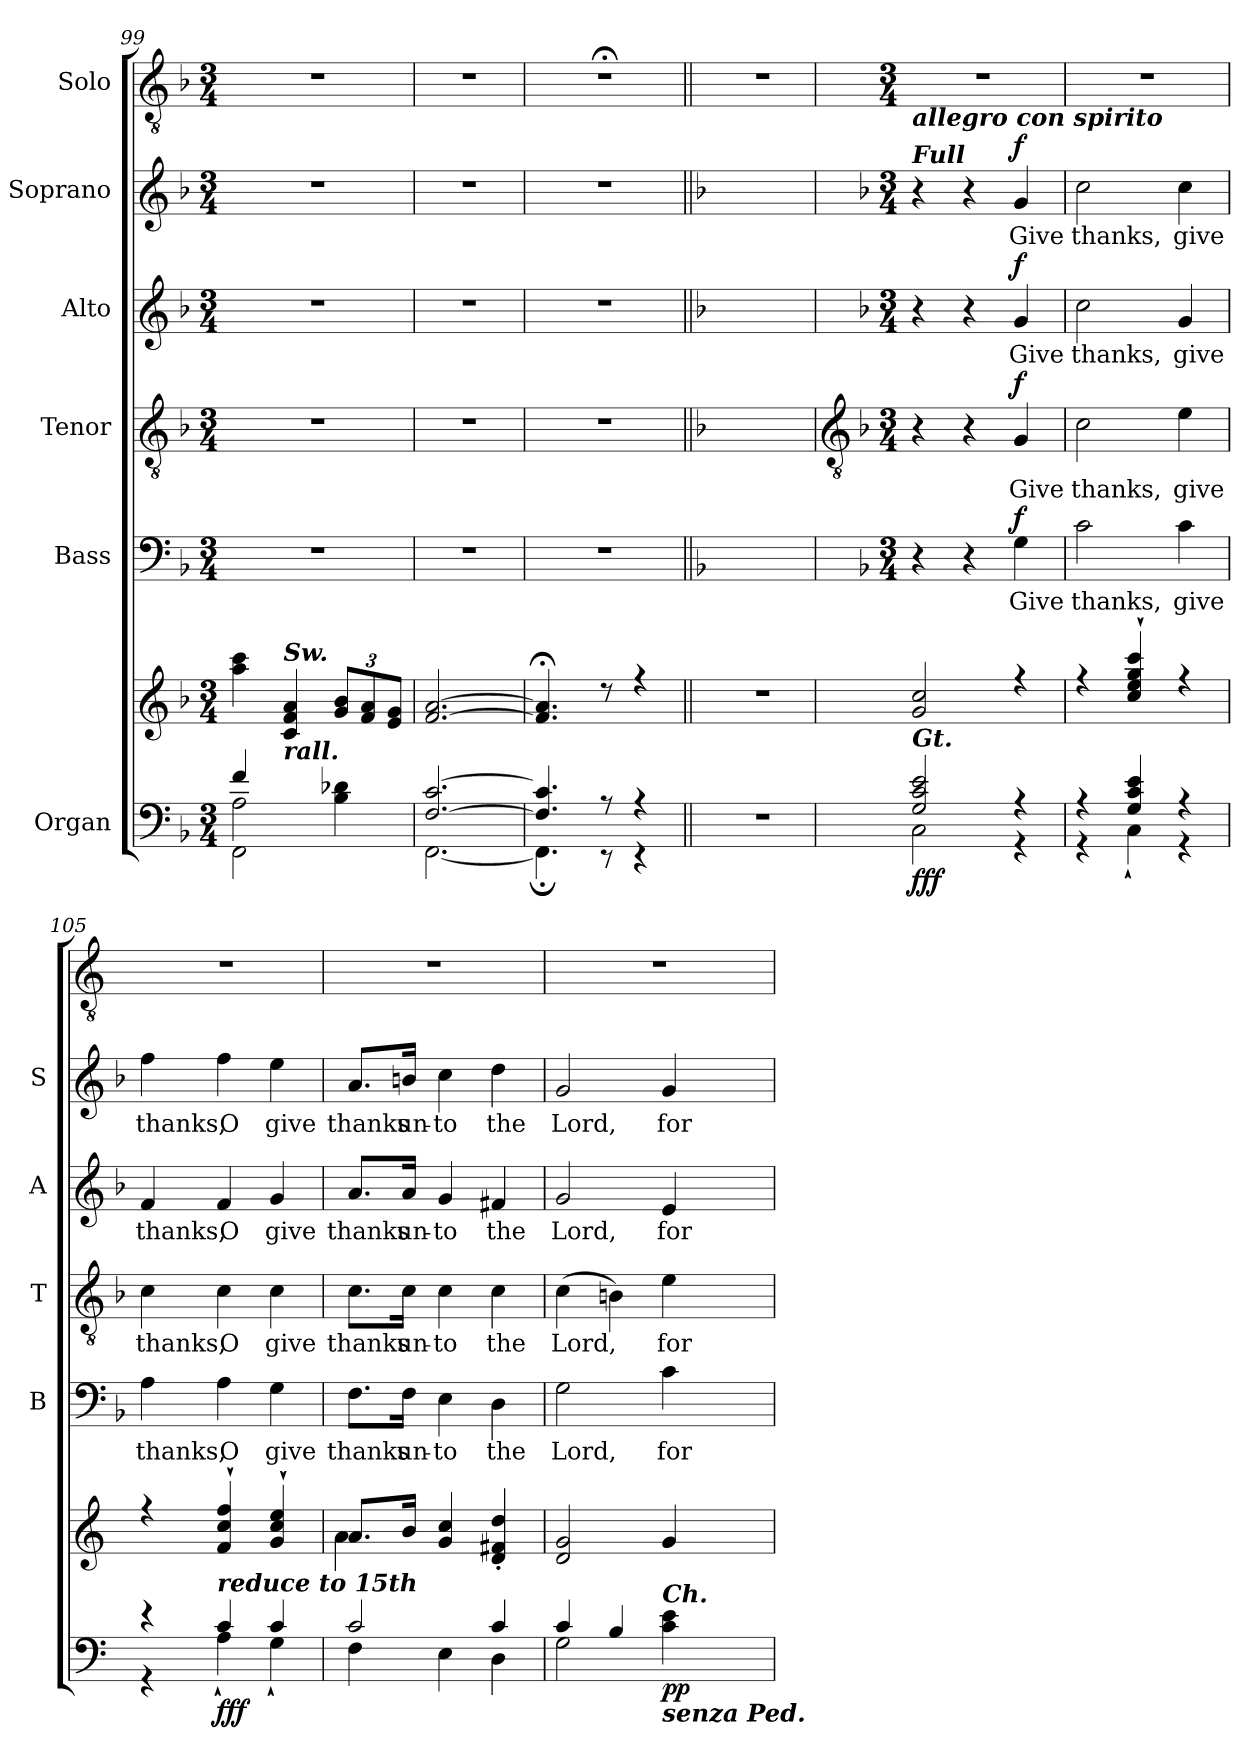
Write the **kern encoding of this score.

**kern	**kern	**dynam	**kern	**text	**dynam	**kern	**text	**dynam	**kern	**text	**dynam	**kern	**text	**dynam	**kern
*part6	*part6	*part6	*part5	*part5	*part5	*part4	*part4	*part4	*part3	*part3	*part3	*part2	*part2	*part2	*part1
*staff7	*staff6	*staff6/7	*staff5	*staff5	*staff5	*staff4	*staff4	*staff4	*staff3	*staff3	*staff3	*staff2	*staff2	*staff2	*staff1
*I"Organ	*	*	*I"Bass	*	*	*I"Tenor	*	*	*I"Alto	*	*	*I"Soprano	*	*	*I"Solo
*	*	*	*I'B	*	*	*I'T	*	*	*I'A	*	*	*I'S	*	*	*
*clefF4	*clefG2	*	*clefF4	*	*	*clefGv2	*	*	*clefG2	*	*	*clefG2	*	*	*clefGv2
*k[b-]	*k[b-]	*	*k[b-]	*	*	*k[b-]	*	*	*k[b-]	*	*	*k[b-]	*	*	*k[b-]
*F:	*F:	*	*F:	*	*	*F:	*	*	*F:	*	*	*F:	*	*	*F:
*M3/4	*M3/4	*	*M3/4	*	*	*M3/4	*	*	*M3/4	*	*	*M3/4	*	*	*M3/4
=99	=99	=99	=99	=99	=99	=99	=99	=99	=99	=99	=99	=99	=99	=99	=99
*^	*^	*	*	*	*	*	*	*	*	*	*	*	*	*	*
*	*^	*	*	*	*	*	*	*	*	*	*	*	*	*	*	*	*
!	!	!	!	!	!	!	!	!	!	!	!	!	!	!	!	!	!	!LO:N:vis=1
4f/	2A\	2FF\	4aa\ 4ccc\	4ryy	.	2.r	.	.	2.r	.	.	2.r	.	.	2.r	.	.	2.r
!	!	!	!LO:TX:a:Bi:t=Sw.	!	!	!	!	!	!	!	!	!	!	!	!	!	!	!
!	!	!	!LO:TX:b:Bi:t=rall.	!	!	!	!	!	!	!	!	!	!	!	!	!	!	!
2ryy	.	.	4c 4f 4a	4ryy	.	.	.	.	.	.	.	.	.	.	.	.	.	.
.	4B-\ 4d-X\	4ryy	12g 12b-L	4ryy	.	.	.	.	.	.	.	.	.	.	.	.	.	.
.	.	.	12f 12a	.	.	.	.	.	.	.	.	.	.	.	.	.	.	.
.	.	.	12e 12gJ	.	.	.	.	.	.	.	.	.	.	.	.	.	.	.
*	*v	*v	*	*	*	*	*	*	*	*	*	*	*	*	*	*	*	*
=100	=100	=100	=100	=100	=100	=100	=100	=100	=100	=100	=100	=100	=100	=100	=100	=100	=100
!	!	!	!	!	!	!	!	!	!	!	!	!	!	!	!	!	!LO:N:vis=1
[2.F/ [2.c/	[2.FF\	[2.f [2.a	2.ryy	.	2.r	.	.	2.r	.	.	2.r	.	.	2.r	.	.	2.r
=101	=101	=101	=101	=101	=101	=101	=101	=101	=101	=101	=101	=101	=101	=101	=101	=101	=101
!	!	!	!	!	!	!	!	!	!	!	!	!	!	!	!	!	!LO:N:vis=1
4.F/] 4.c/]	4.FF;\]	4.f];< 4.a];<	2.ryy	.	2.r	.	.	2.r	.	.	2.r	.	.	2.r	.	.	2.r;<
8r	8r	8r	.	.	.	.	.	.	.	.	.	.	.	.	.	.	.
4r	4r	4r	.	.	.	.	.	.	.	.	.	.	.	.	.	.	.
*v	*v	*	*	*	*	*	*	*	*	*	*	*	*	*	*	*	*
*	*v	*v	*	*	*	*	*	*	*	*	*	*	*	*	*	*
=102||	=102||	=102||	=102||	=102||	=102||	=102||	=102||	=102||	=102||	=102||	=102||	=102||	=102||	=102||	=102||
*k[]	*k[]	*	*	*	*	*	*	*	*	*	*	*	*	*	*k[]
*C:	*C:	*	*	*	*	*	*	*	*	*	*	*	*	*	*C:
2.r	2.r	.	2.ryy	.	.	2.ryy	.	.	2.ryy	.	.	2.ryy	.	.	2.r
!!LO:LB:g=z
=103	=103	=103	=103	=103	=103	=103	=103	=103	=103	=103	=103	=103	=103	=103	=103
*	*	*	*	*	*	*clefGv2	*	*	*	*	*	*	*	*	*
*	*	*	*k[b-]	*	*	*k[b-]	*	*	*k[b-]	*	*	*k[b-]	*	*	*
*	*	*	*F:	*	*	*F:	*	*	*F:	*	*	*F:	*	*	*
*	*	*	*M3/4	*	*	*M3/4	*	*	*M3/4	*	*	*M3/4	*	*	*M3/4
*^	*^	*	*	*	*	*	*	*	*	*	*	*	*	*	*
!	!	!	!	!	!	!	!	!	!	!	!	!	!	!LO:TX:a:Bi:t=allegro con spirito	!	!	!
!	!	!	!	!	!	!	!	!	!	!	!	!	!	!LO:TX:a:Bi:t=Full	!	!	!
!LO:TX:a:Bi:t=Gt.	!	!	!	!	!	!	!	!	!	!	!	!	!	!	!	!	!
!	!	!	!LO:N:vis=1	!LO:DY:b=2	!	!	!	!	!	!	!	!	!	!	!	!	!
!	!	!	!	!LO:DY:n=1:b=2	!	!	!	!	!	!	!	!	!	!	!	!	!
!	!	!	!	!LO:DY:n=2:b	!	!	!	!	!	!	!	!	!	!	!	!	!
2G/ 2c/ 2e/	2C\	2g 2cc	2.ryy	f f f	4r	.	.	4r	.	.	4r	.	.	4r	.	.	2.r
.	.	.	.	.	4r	.	.	4r	.	.	4r	.	.	4r	.	.	.
!	!	!	!	!	!	!LO:LY:b	!LO:DY:b	!	!LO:LY:b	!LO:DY:b	!	!LO:LY:b	!LO:DY:b	!	!LO:LY:b	!LO:DY:b	!
4r	4r	4r	.	.	4G	Give	f	4G	Give	f	4g	Give	f	4g	Give	f	.
=104	=104	=104	=104	=104	=104	=104	=104	=104	=104	=104	=104	=104	=104	=104	=104	=104	=104
!	!	!	!LO:N:vis=1	!	!	!LO:LY:b	!	!	!LO:LY:b	!	!	!LO:LY:b	!	!	!LO:LY:b	!	!
4r	4r	4r	2.ryy	.	2c	thanks,	.	2c	thanks,	.	2cc	thanks,	.	2cc	thanks,	.	2.r
4G/ 4c/ 4e/	4C`\	4cc` 4ee` 4gg` 4ccc`	.	.	.	.	.	.	.	.	.	.	.	.	.	.	.
!	!	!	!	!	!	!LO:LY:b	!	!	!LO:LY:b	!	!	!LO:LY:b	!	!	!LO:LY:b	!	!
4r	4r	4r	.	.	4c	give	.	4e	give	.	4g	give	.	4cc	give	.	.
=105	=105	=105	=105	=105	=105	=105	=105	=105	=105	=105	=105	=105	=105	=105	=105	=105	=105
!	!	!	!LO:N:vis=1	!	!	!LO:LY:b	!	!	!LO:LY:b	!	!	!LO:LY:b	!	!	!LO:LY:b	!	!
4r	4r	4r	2.ryy	.	4A	thanks,	.	4c	thanks,	.	4f	thanks,	.	4ff	thanks,	.	2.r
!LO:TX:a:Bi:t=reduce to 15th	!	!	!	!	!	!	!	!	!	!	!	!	!	!	!	!	!
!	!	!	!	!LO:DY:b=2	!	!LO:LY:b	!	!	!LO:LY:b	!	!	!LO:LY:b	!	!	!LO:LY:b	!	!
!	!	!	!	!LO:DY:n=1:b=2	!	!	!	!	!	!	!	!	!	!	!	!	!
!	!	!	!	!LO:DY:n=2:b	!	!	!	!	!	!	!	!	!	!	!	!	!
4c/	4A`\	4f` 4cc` 4ff`	.	f f f	4A	O	.	4c	O	.	4f	O	.	4ff	O	.	.
!	!	!	!	!	!	!LO:LY:b	!	!	!LO:LY:b	!	!	!LO:LY:b	!	!	!LO:LY:b	!	!
4c/	4G`\	4g` 4cc` 4ee`	.	.	4G	give	.	4c	give	.	4g	give	.	4ee	give	.	.
=106	=106	=106	=106	=106	=106	=106	=106	=106	=106	=106	=106	=106	=106	=106	=106	=106	=106
!	!	!	!	!	!	!LO:LY:b	!	!	!LO:LY:b	!	!	!LO:LY:b	!	!	!LO:LY:b	!	!
2c/	4F\	8.aL	4a\	.	8.F\L	thanks	.	8.c\L	thanks	.	8.a/L	thanks	.	8.a/L	thanks	.	2.r
!	!	!	!	!	!	!LO:LY:b	!	!	!LO:LY:b	!	!	!LO:LY:b	!	!	!LO:LY:b	!	!
.	.	16bJ	.	.	16F\Jk	un-	.	16c\Jk	un-	.	16a/Jk	un-	.	16bn/Jk	un-	.	.
!	!	!	!	!	!	!LO:LY:b	!	!	!LO:LY:b	!	!	!LO:LY:b	!	!	!LO:LY:b	!	!
.	4E\	4g 4cc	2ryy	.	4E	-to	.	4c	-to	.	4g	-to	.	4cc	-to	.	.
!	!	!	!	!	!	!LO:LY:b	!	!	!LO:LY:b	!	!	!LO:LY:b	!	!	!LO:LY:b	!	!
4c/	4D\	4d' 4f#X' 4dd'	.	.	4D	the	.	4c	the	.	4f#X	the	.	4dd	the	.	.
=107	=107	=107	=107	=107	=107	=107	=107	=107	=107	=107	=107	=107	=107	=107	=107	=107	=107
!	!	!	!LO:N:vis=1	!	!	!LO:LY:b	!	!	!LO:LY:b	!	!	!LO:LY:b	!	!	!LO:LY:b	!	!
4c/	2G\	2d 2g	2.ryy	.	2G	Lord,	.	(>4c	Lord,	.	2g	Lord,	.	2g	Lord,	.	2.r
4B/	.	.	.	.	.	.	.	4Bn)	.	.	.	.	.	.	.	.	.
!LO:TX:b:Bi:t=senza Ped.	!	!	!	!	!	!	!	!	!	!	!	!	!	!	!	!	!
!LO:TX:a:Bi:t=Ch.	!	!	!	!	!	!	!	!	!	!	!	!	!	!	!	!	!
!	!	!	!	!LO:DY:b=2	!	!LO:LY:b	!	!	!LO:LY:b	!	!	!LO:LY:b	!	!	!LO:LY:b	!	!
!	!	!	!	!LO:DY:n=1:b	!	!	!	!	!	!	!	!	!	!	!	!	!
4ryy	4c\ 4e\	4g	.	p p	4c	for	.	4e	for	.	4e	for	.	4g	for	.	.
*v	*v	*	*	*	*	*	*	*	*	*	*	*	*	*	*	*	*
*	*v	*v	*	*	*	*	*	*	*	*	*	*	*	*	*	*
=	=	=	=	=	=	=	=	=	=	=	=	=	=	=	=
*-	*-	*-	*-	*-	*-	*-	*-	*-	*-	*-	*-	*-	*-	*-	*-
